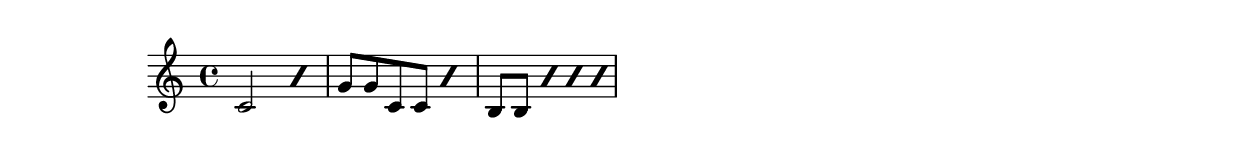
#(ly:set-option 'old-relative)
\version "1.9.8"
\header {
texidoc = "Beat repeats are supported."
}

\score { \notes \relative c'
	 \context Voice { \time 4/4
   \repeat "percent" 2 { c2 }

   % the chairman dances
   \repeat "percent" 2 { g'8 g c, c  }   
   \repeat "percent" 4 { b8 b8  }
  }
	 \paper { raggedright = ##t }
}
